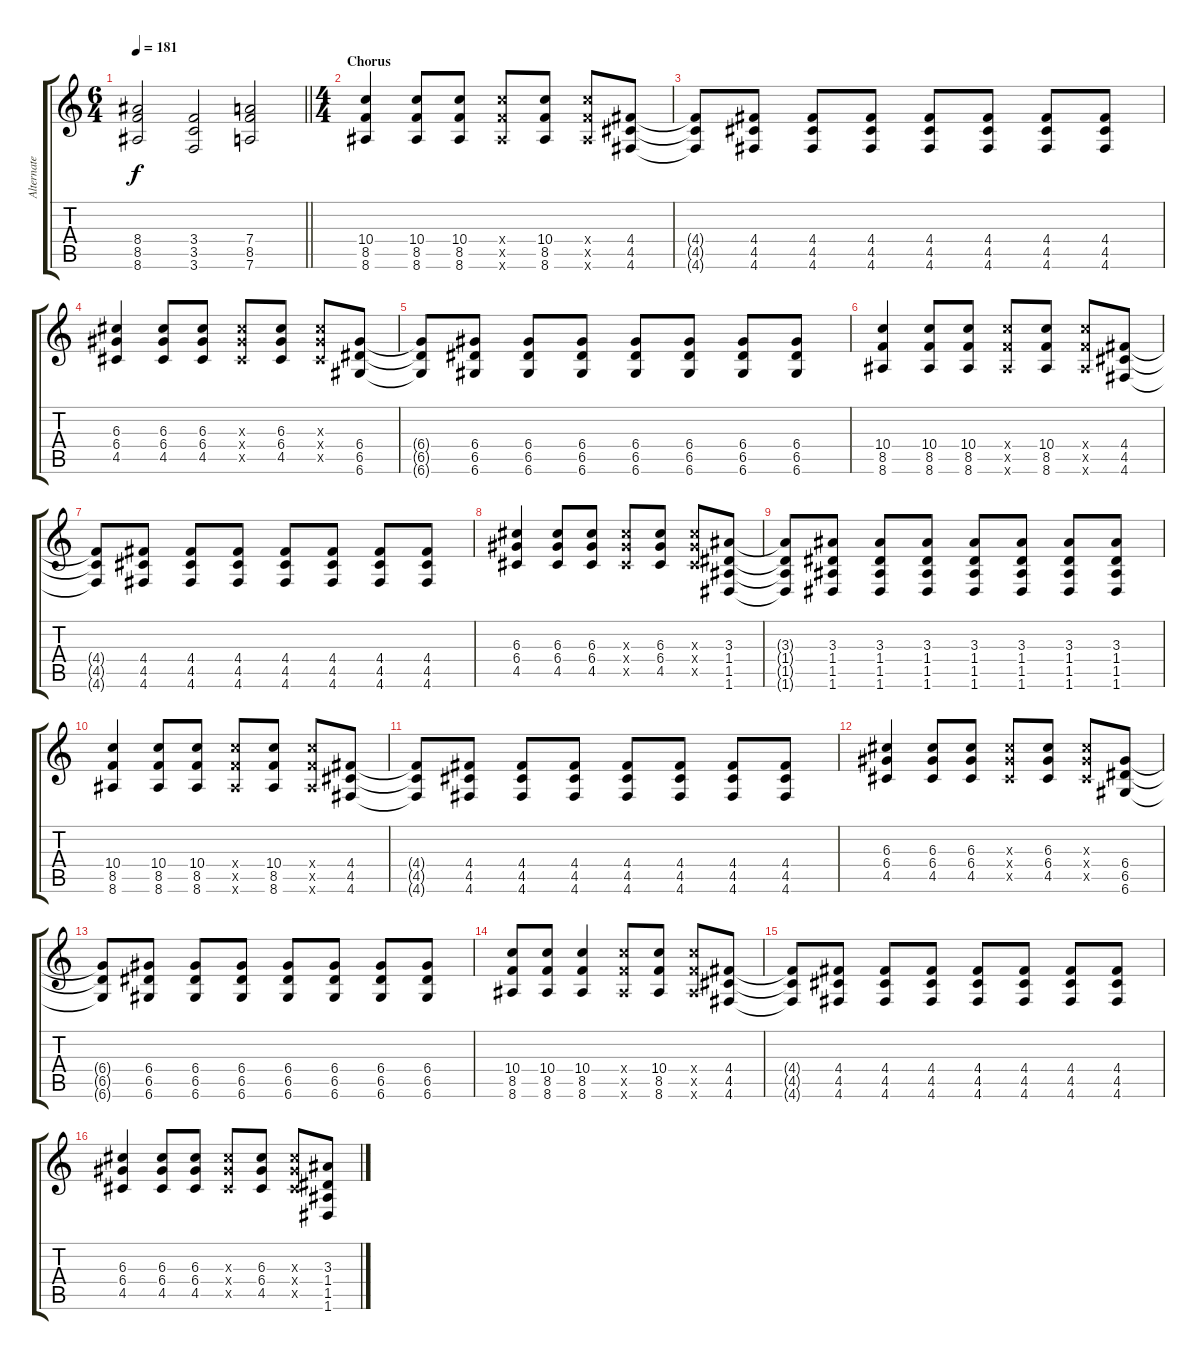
\track ("Alternate drop D" "Alternate ") {mute instrument overdrivenguitar}
\staff {score tabs}
\tuning (E4 B3 G3 D3 A2 D2) {hide}
\ts (6 4)
\tempo 181
\clef g2
\barLineRight lightlight
\ks c
(8.4 8.5 8.6).2{dy f volume 13} (3.4 3.5 3.6).2 (7.4 8.5 7.6).2 |
\ts (4 4)
\section ("" "Chorus")
(10.4 8.5 8.6).4 (10.4 8.5 8.6).8 (10.4 8.5 8.6).8 (10.4{x} 8.5{x} 8.6{x}).8 (10.4 8.5 8.6).8 (10.4{x} 8.5{x} 8.6{x}).8 (4.4 4.5 4.6).8 |
(4.4{t} 4.5{t} 4.6{t}).8 (4.4 4.5 4.6).8 (4.4 4.5 4.6).8 (4.4 4.5 4.6).8 (4.4 4.5 4.6).8 (4.4 4.5 4.6).8 (4.4 4.5 4.6).8 (4.4 4.5 4.6).8 |
(6.3 6.4 4.5).4 (6.3 6.4 4.5).8 (6.3 6.4 4.5).8 (6.3{x} 6.4{x} 4.5{x}).8 (6.3 6.4 4.5).8 (6.3{x} 6.4{x} 4.5{x}).8 (6.4 6.5 6.6).8 |
(6.4{t} 6.5{t} 6.6{t}).8 (6.4 6.5 6.6).8 (6.4 6.5 6.6).8 (6.4 6.5 6.6).8 (6.4 6.5 6.6).8 (6.4 6.5 6.6).8 (6.4 6.5 6.6).8 (6.4 6.5 6.6).8 |
(10.4 8.5 8.6).4 (10.4 8.5 8.6).8 (10.4 8.5 8.6).8 (10.4{x} 8.5{x} 8.6{x}).8 (10.4 8.5 8.6).8 (10.4{x} 8.5{x} 8.6{x}).8 (4.4 4.5 4.6).8 |
(4.4{t} 4.5{t} 4.6{t}).8 (4.4 4.5 4.6).8 (4.4 4.5 4.6).8 (4.4 4.5 4.6).8 (4.4 4.5 4.6).8 (4.4 4.5 4.6).8 (4.4 4.5 4.6).8 (4.4 4.5 4.6).8 |
(6.3 6.4 4.5).4 (6.3 6.4 4.5).8 (6.3 6.4 4.5).8 (6.3{x} 6.4{x} 4.5{x}).8 (6.3 6.4 4.5).8 (6.3{x} 6.4{x} 4.5{x}).8 (3.3 1.4 1.5 1.6).8 |
(3.3{t} 1.4{t} 1.5{t} 1.6{t}).8 (3.3 1.4 1.5 1.6).8 (3.3 1.4 1.5 1.6).8 (3.3 1.4 1.5 1.6).8 (3.3 1.4 1.5 1.6).8 (3.3 1.4 1.5 1.6).8 (3.3 1.4 1.5 1.6).8 (3.3 1.4 1.5 1.6).8 |
(10.4 8.5 8.6).4 (10.4 8.5 8.6).8 (10.4 8.5 8.6).8 (10.4{x} 8.5{x} 8.6{x}).8 (10.4 8.5 8.6).8 (10.4{x} 8.5{x} 8.6{x}).8 (4.4 4.5 4.6).8 |
(4.4{t} 4.5{t} 4.6{t}).8 (4.4 4.5 4.6).8 (4.4 4.5 4.6).8 (4.4 4.5 4.6).8 (4.4 4.5 4.6).8 (4.4 4.5 4.6).8 (4.4 4.5 4.6).8 (4.4 4.5 4.6).8 |
(6.3 6.4 4.5).4 (6.3 6.4 4.5).8 (6.3 6.4 4.5).8 (6.3{x} 6.4{x} 4.5{x}).8 (6.3 6.4 4.5).8 (6.3{x} 6.4{x} 4.5{x}).8 (6.4 6.5 6.6).8 |
(6.4{t} 6.5{t} 6.6{t}).8 (6.4 6.5 6.6).8 (6.4 6.5 6.6).8 (6.4 6.5 6.6).8 (6.4 6.5 6.6).8 (6.4 6.5 6.6).8 (6.4 6.5 6.6).8 (6.4 6.5 6.6).8 |
(10.4 8.5 8.6).8 (10.4 8.5 8.6).8 (10.4 8.5 8.6).4 (10.4{x} 8.5{x} 8.6{x}).8 (10.4 8.5 8.6).8 (10.4{x} 8.5{x} 8.6{x}).8 (4.4 4.5 4.6).8 |
(4.4{t} 4.5{t} 4.6{t}).8 (4.4 4.5 4.6).8 (4.4 4.5 4.6).8 (4.4 4.5 4.6).8 (4.4 4.5 4.6).8 (4.4 4.5 4.6).8 (4.4 4.5 4.6).8 (4.4 4.5 4.6).8 |
(6.3 6.4 4.5).4 (6.3 6.4 4.5).8 (6.3 6.4 4.5).8 (6.3{x} 6.4{x} 4.5{x}).8 (6.3 6.4 4.5).8 (6.3{x} 6.4{x} 4.5{x}).8 (3.3 1.4 1.5 1.6).8
